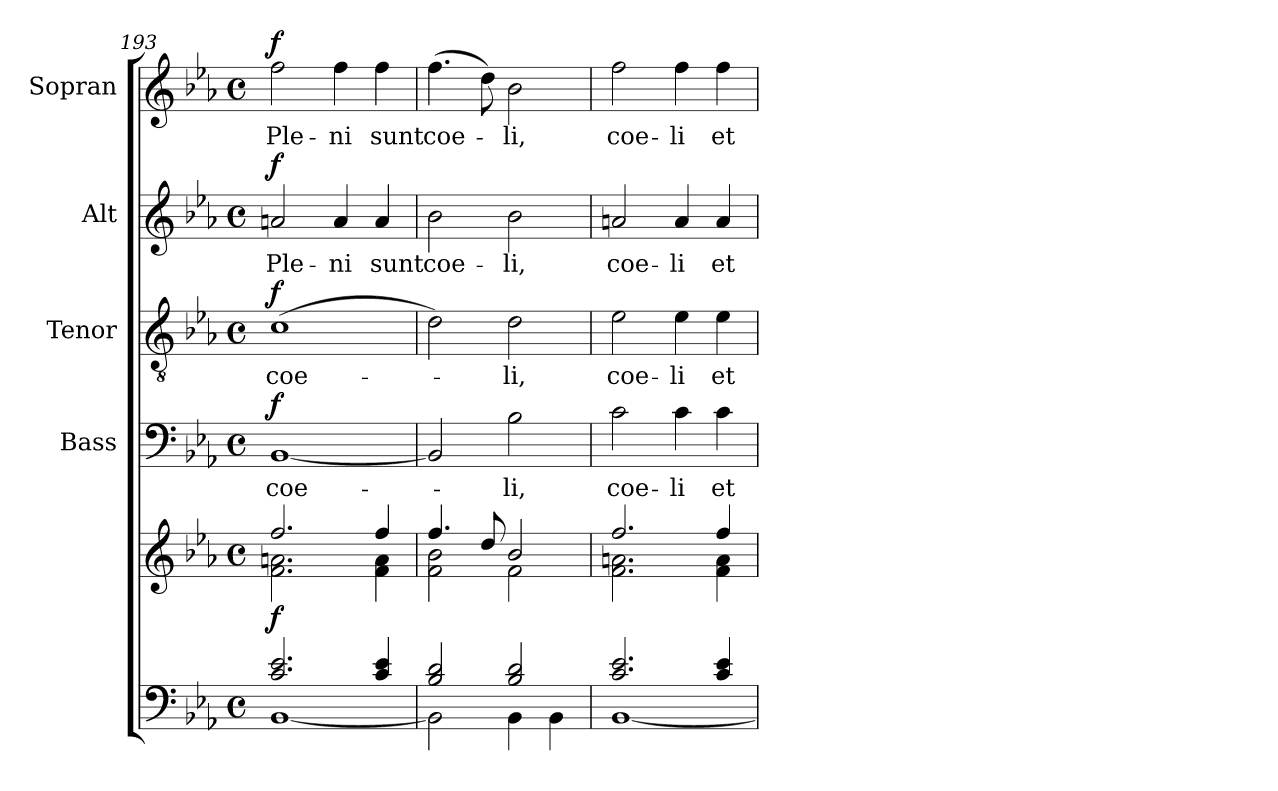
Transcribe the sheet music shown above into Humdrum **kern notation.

**kern	**kern	**dynam	**kern	**text	**dynam	**kern	**text	**dynam	**kern	**text	**dynam	**kern	**text	**dynam
*part5	*part5	*part5	*part4	*part4	*part4	*part3	*part3	*part3	*part2	*part2	*part2	*part1	*part1	*part1
*staff6	*staff5	*staff5/6	*staff4	*staff4	*staff4	*staff3	*staff3	*staff3	*staff2	*staff2	*staff2	*staff1	*staff1	*staff1
*	*	*	*I"Bass	*	*	*I"Tenor	*	*	*I"Alt	*	*	*I"Sopran	*	*
*	*	*	*I'B.	*	*	*I'T.	*	*	*I'A.	*	*	*I'S.	*	*
*clefF4	*clefG2	*	*clefF4	*	*	*clefGv2	*	*	*clefG2	*	*	*clefG2	*	*
*k[b-e-a-]	*k[b-e-a-]	*	*k[b-e-a-]	*	*	*k[b-e-a-]	*	*	*k[b-e-a-]	*	*	*k[b-e-a-]	*	*
*E-:	*E-:	*	*E-:	*	*	*E-:	*	*	*E-:	*	*	*E-:	*	*
*M4/4	*M4/4	*	*M4/4	*	*	*M4/4	*	*	*M4/4	*	*	*M4/4	*	*
*met(c)	*met(c)	*	*met(c)	*	*	*met(c)	*	*	*met(c)	*	*	*met(c)	*	*
=193	=193	=193	=193	=193	=193	=193	=193	=193	=193	=193	=193	=193	=193	=193
*^	*^	*	*	*	*	*	*	*	*	*	*	*	*	*
!	!	!	!	!LO:DY:b	!	!LO:LY:b	!LO:DY:a	!	!LO:LY:b	!LO:DY:a	!	!LO:LY:b	!LO:DY:a	!	!LO:LY:b	!LO:DY:a
2.c/ 2.e-/	[<1BB-	2.ff/	2.f\ 2.an\	f	[1BB-	coe-	f	(>1c	coe-	f	2an/	Ple-	f	2ff\	Ple-	f
!	!	!	!	!	!	!	!	!	!	!	!	!LO:LY:b	!	!	!LO:LY:b	!
.	.	.	.	.	.	.	.	.	.	.	4a/	-ni	.	4ff\	-ni	.
!	!	!	!	!	!	!	!	!	!	!	!	!LO:LY:b	!	!	!LO:LY:b	!
4c/ 4e-/	.	4ff/	4f\ 4a\	.	.	.	.	.	.	.	4a/	sunt	.	4ff\	sunt	.
=194	=194	=194	=194	=194	=194	=194	=194	=194	=194	=194	=194	=194	=194	=194	=194	=194
!	!	!	!	!	!	!	!	!	!	!	!	!LO:LY:b	!	!	!LO:LY:b	!
2B-/ 2d/	2BB-\]	4.ff/	2f\ 2b-\	.	2BB-/]	.	.	2d\)	.	.	2b-\	coe-	.	(>4.ff\	coe-	.
.	.	8dd/	.	.	.	.	.	.	.	.	.	.	.	8dd\)	.	.
!	!	!	!	!	!	!LO:LY:b	!	!	!LO:LY:b	!	!	!LO:LY:b	!	!	!LO:LY:b	!
2B-/ 2d/	4BB-\	2b-/	2f\	.	2B-\	-li,	.	2d\	-li,	.	2b-\	-li,	.	2b-\	-li,	.
.	4BB-\	.	.	.	.	.	.	.	.	.	.	.	.	.	.	.
=195	=195	=195	=195	=195	=195	=195	=195	=195	=195	=195	=195	=195	=195	=195	=195	=195
!	!	!	!	!	!	!LO:LY:b	!	!	!LO:LY:b	!	!	!LO:LY:b	!	!	!LO:LY:b	!
2.c/ 2.e-/	[<1BB-	2.ff/	2.f\ 2.an\	.	2c\	coe-	.	2e-\	coe-	.	2an/	coe-	.	2ff\	coe-	.
!	!	!	!	!	!	!LO:LY:b	!	!	!LO:LY:b	!	!	!LO:LY:b	!	!	!LO:LY:b	!
.	.	.	.	.	4c\	-li	.	4e-\	-li	.	4a/	-li	.	4ff\	-li	.
!	!	!	!	!	!	!LO:LY:b	!	!	!LO:LY:b	!	!	!LO:LY:b	!	!	!LO:LY:b	!
4c/ 4e-/	.	4ff/	4f\ 4a\	.	4c\	et	.	4e-\	et	.	4a/	et	.	4ff\	et	.
*v	*v	*	*	*	*	*	*	*	*	*	*	*	*	*	*	*
*	*v	*v	*	*	*	*	*	*	*	*	*	*	*	*	*
=	=	=	=	=	=	=	=	=	=	=	=	=	=	=
*-	*-	*-	*-	*-	*-	*-	*-	*-	*-	*-	*-	*-	*-	*-
